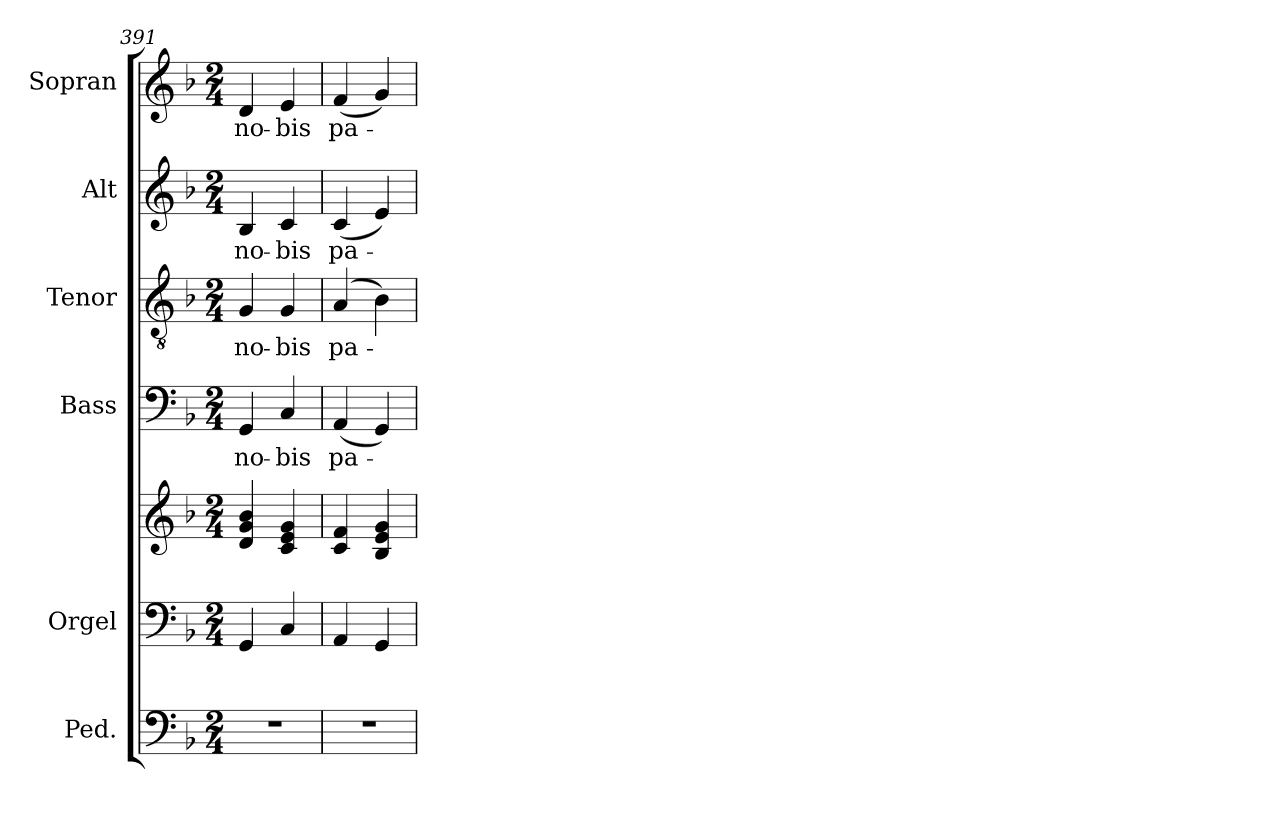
**kern	**kern	**kern	**kern	**text	**kern	**text	**kern	**text	**kern	**text
*part6	*part5	*part5	*part4	*part4	*part3	*part3	*part2	*part2	*part1	*part1
*staff7	*staff6	*staff5	*staff4	*staff4	*staff3	*staff3	*staff2	*staff2	*staff1	*staff1
*I"Ped.	*I"Orgel	*	*I"Bass	*	*I"Tenor	*	*I"Alt	*	*I"Sopran	*
*	*I'Org.	*	*I'B.	*	*I'T.	*	*I'A.	*	*I'S.	*
*clefF4	*clefF4	*clefG2	*clefF4	*	*clefGv2	*	*clefG2	*	*clefG2	*
*ITrd7c12	*	*	*	*	*	*	*	*	*	*
*k[b-]	*k[b-]	*k[b-]	*k[b-]	*	*k[b-]	*	*k[b-]	*	*k[b-]	*
*F:	*F:	*F:	*F:	*	*F:	*	*F:	*	*F:	*
*M2/4	*M2/4	*M2/4	*M2/4	*	*M2/4	*	*M2/4	*	*M2/4	*
=391	=391	=391	=391	=391	=391	=391	=391	=391	=391	=391
!	!	!	!	!LO:LY:b	!	!LO:LY:b	!	!LO:LY:b	!	!LO:LY:b
2r	4GG/	4d/ 4g/ 4b-/	4GG/	no-	4G/	no-	4B-/	no-	4d/	no-
!	!	!	!	!LO:LY:b	!	!LO:LY:b	!	!LO:LY:b	!	!LO:LY:b
.	4C/	4c/ 4e/ 4g/	4C/	-bis	4G/	-bis	4c/	-bis	4e/	-bis
=392	=392	=392	=392	=392	=392	=392	=392	=392	=392	=392
!	!	!	!	!LO:LY:b	!	!LO:LY:b	!	!LO:LY:b	!	!LO:LY:b
2r	4AA/	4c/ 4f/	(<4AA/	pa-	(4A/	pa-	(<4c/	pa-	(<4f/	pa-
.	4GG/	4B-/ 4e/ 4g/	4GG/)	.	4B-\)	.	4e/)	.	4g/)	.
=	=	=	=	=	=	=	=	=	=	=
*-	*-	*-	*-	*-	*-	*-	*-	*-	*-	*-
